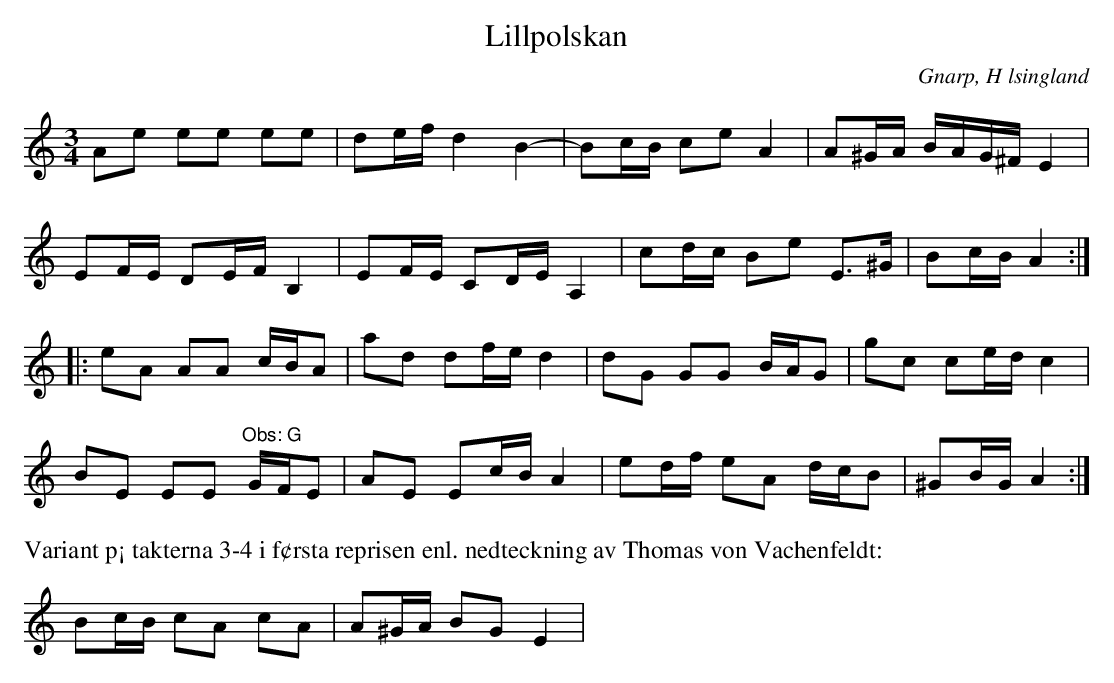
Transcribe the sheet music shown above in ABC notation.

X:1
T:Lillpolskan
O:Gnarp, H lsingland
L:1/16
M:3/4
K:Am
A2e2 e2e2 e2e2 | d2ef d4 B4- | B2cB c2e2 A4 | A2^GA BAG^F E4 |
E2FE D2EF B,4 | E2FE C2DE A,4 | c2dc B2e2 E2>^G2 | B2cB A4 ::
e2A2 A2A2 cBA2 | a2d2 d2fe d4 | d2G2 G2G2 BAG2 | g2c2 c2ed c4 |
B2E2 E2E2 "^Obs: G"GFE2 | A2E2 E2cB A4 | e2df e2A2 dcB2 | ^G2BG A4 :|
%%text Variant p¡ takterna 3-4 i f¢rsta reprisen enl. nedteckning av Thomas von Vachenfeldt:
B2cB c2A2 c2A2 | A2^GA B2G2 E4 |
